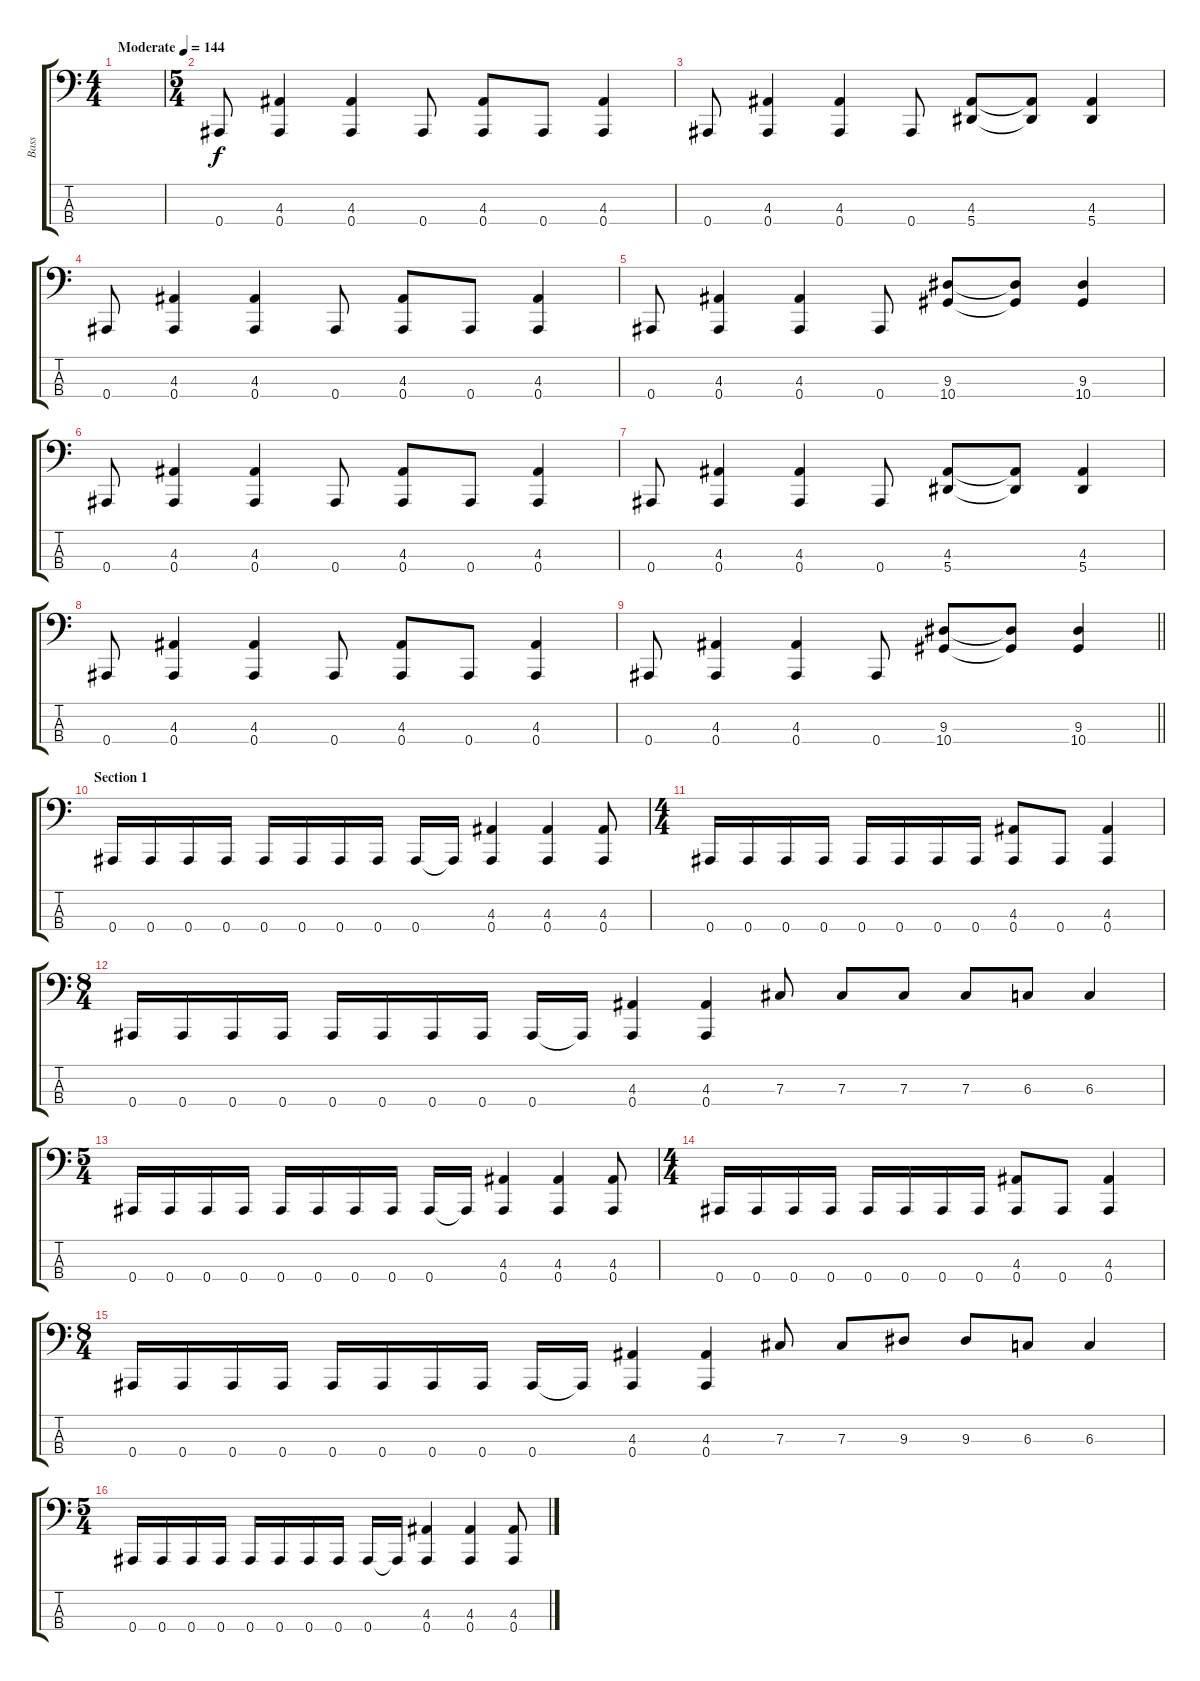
\track ("Bass" "Bass") {instrument electricbassfinger}
\staff {score tabs}
\tuning (E2 B1 Gb1 Bb0) {hide}
\ts (4 4)
\tempo (144 "Moderate")
\clef f4
\ks c
|
\ts (5 4)
0.4.8 (4.3 0.4).4 (4.3 0.4).4 0.4.8 (4.3 0.4).8 0.4.8 (4.3 0.4).4 |
0.4.8 (4.3 0.4).4 (4.3 0.4).4 0.4.8 (4.3 5.4).8 (4.3{t} 5.4{t}).8 (4.3 5.4).4 |
0.4.8 (4.3 0.4).4 (4.3 0.4).4 0.4.8 (4.3 0.4).8 0.4.8 (4.3 0.4).4 |
0.4.8 (4.3 0.4).4 (4.3 0.4).4 0.4.8 (9.3 10.4).8 (9.3{t} 10.4{t}).8 (9.3 10.4).4 |
0.4.8 (4.3 0.4).4 (4.3 0.4).4 0.4.8 (4.3 0.4).8 0.4.8 (4.3 0.4).4 |
0.4.8 (4.3 0.4).4 (4.3 0.4).4 0.4.8 (4.3 5.4).8 (4.3{t} 5.4{t}).8 (4.3 5.4).4 |
0.4.8 (4.3 0.4).4 (4.3 0.4).4 0.4.8 (4.3 0.4).8 0.4.8 (4.3 0.4).4 |
\barLineRight lightlight
0.4.8 (4.3 0.4).4 (4.3 0.4).4 0.4.8 (9.3 10.4).8 (9.3{t} 10.4{t}).8 (9.3 10.4).4 |
\section ("" "Section 1")
0.4.16 0.4.16 0.4.16 0.4.16 0.4.16 0.4.16 0.4.16 0.4.16 0.4.16 0.4{t}.16 (4.3 0.4).4 (4.3 0.4).4 (4.3 0.4).8 |
\ts (4 4)
0.4.16 0.4.16 0.4.16 0.4.16 0.4.16 0.4.16 0.4.16 0.4.16 (4.3 0.4).8 0.4.8 (4.3 0.4).4 |
\ts (8 4)
0.4.16 0.4.16 0.4.16 0.4.16 0.4.16 0.4.16 0.4.16 0.4.16 0.4.16 0.4{t}.16 (4.3 0.4).4 (4.3 0.4).4 7.3.8 7.3.8 7.3.8 7.3.8 6.3.8 6.3.4 |
\ts (5 4)
0.4.16 0.4.16 0.4.16 0.4.16 0.4.16 0.4.16 0.4.16 0.4.16 0.4.16 0.4{t}.16 (4.3 0.4).4 (4.3 0.4).4 (4.3 0.4).8 |
\ts (4 4)
0.4.16 0.4.16 0.4.16 0.4.16 0.4.16 0.4.16 0.4.16 0.4.16 (4.3 0.4).8 0.4.8 (4.3 0.4).4 |
\ts (8 4)
0.4.16 0.4.16 0.4.16 0.4.16 0.4.16 0.4.16 0.4.16 0.4.16 0.4.16 0.4{t}.16 (4.3 0.4).4 (4.3 0.4).4 7.3.8 7.3.8 9.3.8 9.3.8 6.3.8 6.3.4 |
\ts (5 4)
0.4.16 0.4.16 0.4.16 0.4.16 0.4.16 0.4.16 0.4.16 0.4.16 0.4.16 0.4{t}.16 (4.3 0.4).4 (4.3 0.4).4 (4.3 0.4).8
